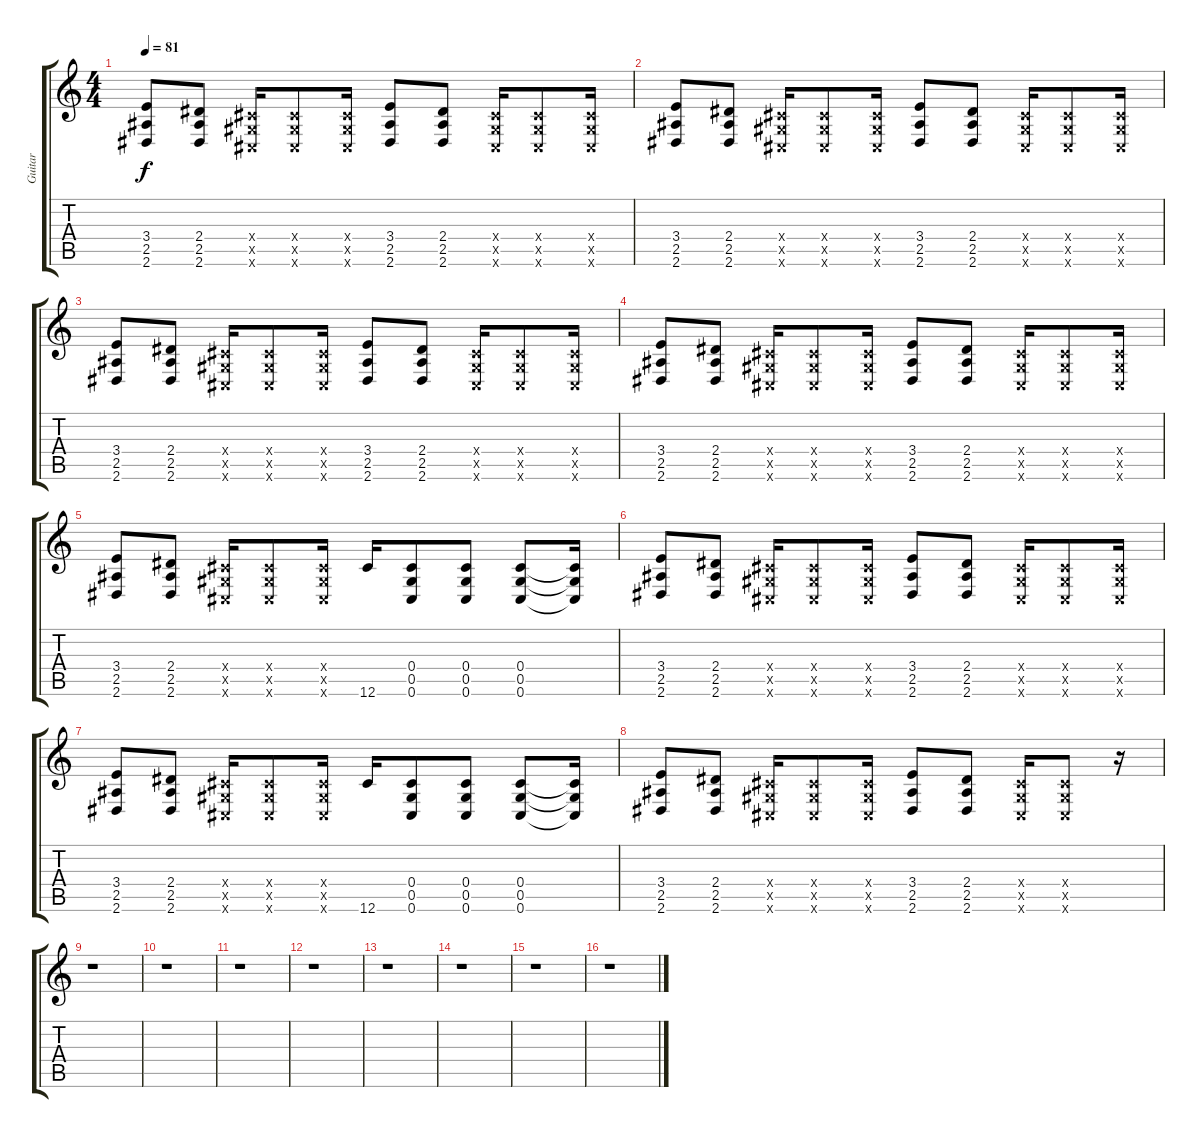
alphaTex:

\track ("Guitar" "Guitar") {instrument distortionguitar}
\staff {score tabs}
\tuning (Eb4 Bb3 Gb3 Db3 Ab2 Db2) {hide}
\ts (4 4)
\tempo 81
\clef g2
\ks c
(3.4 2.5 2.6).8{dy f instrument distortionguitar} (2.4 2.5 2.6).8 (0.4{x} 0.5{x} 0.6{x}).16 (0.4{x} 0.5{x} 0.6{x}).8 (0.4{x} 0.5{x} 0.6{x}).16 (3.4 2.5 2.6).8 (2.4 2.5 2.6).8 (0.4{x} 0.5{x} 0.6{x}).16 (0.4{x} 0.5{x} 0.6{x}).8 (0.4{x} 0.5{x} 0.6{x}).16 |
(3.4 2.5 2.6).8 (2.4 2.5 2.6).8 (0.4{x} 0.5{x} 0.6{x}).16 (0.4{x} 0.5{x} 0.6{x}).8 (0.4{x} 0.5{x} 0.6{x}).16 (3.4 2.5 2.6).8 (2.4 2.5 2.6).8 (0.4{x} 0.5{x} 0.6{x}).16 (0.4{x} 0.5{x} 0.6{x}).8 (0.4{x} 0.5{x} 0.6{x}).16 |
(3.4 2.5 2.6).8 (2.4 2.5 2.6).8 (0.4{x} 0.5{x} 0.6{x}).16 (0.4{x} 0.5{x} 0.6{x}).8 (0.4{x} 0.5{x} 0.6{x}).16 (3.4 2.5 2.6).8 (2.4 2.5 2.6).8 (0.4{x} 0.5{x} 0.6{x}).16 (0.4{x} 0.5{x} 0.6{x}).8 (0.4{x} 0.5{x} 0.6{x}).16 |
(3.4 2.5 2.6).8 (2.4 2.5 2.6).8 (0.4{x} 0.5{x} 0.6{x}).16 (0.4{x} 0.5{x} 0.6{x}).8 (0.4{x} 0.5{x} 0.6{x}).16 (3.4 2.5 2.6).8 (2.4 2.5 2.6).8 (0.4{x} 0.5{x} 0.6{x}).16 (0.4{x} 0.5{x} 0.6{x}).8 (0.4{x} 0.5{x} 0.6{x}).16 |
(3.4 2.5 2.6).8 (2.4 2.5 2.6).8 (0.4{x} 0.5{x} 0.6{x}).16 (0.4{x} 0.5{x} 0.6{x}).8 (0.4{x} 0.5{x} 0.6{x}).16 12.6.16 (0.4 0.5 0.6).8 (0.4 0.5 0.6).8 (0.4 0.5 0.6).8 (0.4{t} 0.5{t} 0.6{t}).16 |
(3.4 2.5 2.6).8 (2.4 2.5 2.6).8 (0.4{x} 0.5{x} 0.6{x}).16 (0.4{x} 0.5{x} 0.6{x}).8 (0.4{x} 0.5{x} 0.6{x}).16 (3.4 2.5 2.6).8 (2.4 2.5 2.6).8 (0.4{x} 0.5{x} 0.6{x}).16 (0.4{x} 0.5{x} 0.6{x}).8 (0.4{x} 0.5{x} 0.6{x}).16 |
(3.4 2.5 2.6).8 (2.4 2.5 2.6).8 (0.4{x} 0.5{x} 0.6{x}).16 (0.4{x} 0.5{x} 0.6{x}).8 (0.4{x} 0.5{x} 0.6{x}).16 12.6.16 (0.4 0.5 0.6).8 (0.4 0.5 0.6).8 (0.4 0.5 0.6).8 (0.4{t} 0.5{t} 0.6{t}).16 |
(3.4 2.5 2.6).8 (2.4 2.5 2.6).8 (0.4{x} 0.5{x} 0.6{x}).16 (0.4{x} 0.5{x} 0.6{x}).8 (0.4{x} 0.5{x} 0.6{x}).16 (3.4 2.5 2.6).8 (2.4 2.5 2.6).8 (0.4{x} 0.5{x} 0.6{x}).16 (0.4{x} 0.5{x} 0.6{x}).8 r.16 |
r.1 |
r.1 |
r.1 |
r.1 |
r.1 |
r.1 |
r.1 |
r.1
